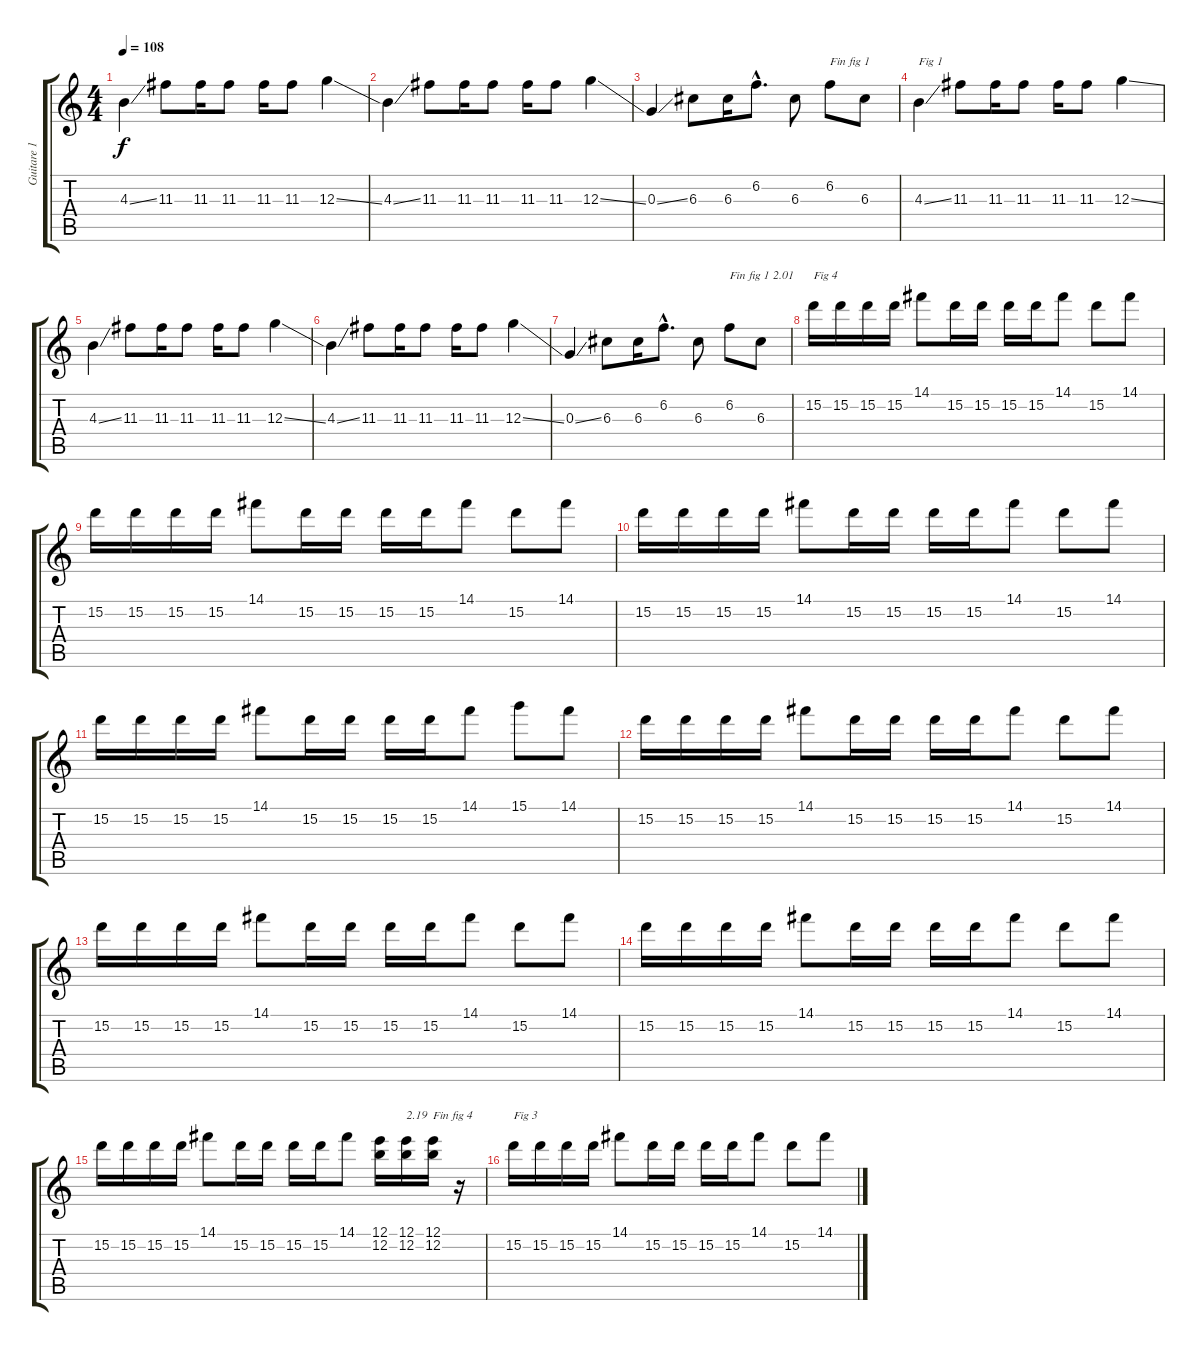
\track ("Guitare 1 *" "Guitare 1 ") {instrument distortionguitar}
\staff {score tabs}
\tuning (E4 B3 G3 D3 A2 E2) {hide}
\ts (4 4)
\tempo 108
\clef g2
\ks c
4.3{ss}.4{dy f} 11.3.8 11.3.16 11.3.8 11.3.16 11.3.8 12.3{ss}.4 |
4.3{ss}.4 11.3.8 11.3.16 11.3.8 11.3.16 11.3.8 12.3{ss}.4 |
0.3{ss}.4 6.3.8 6.3.16 6.2{hac}.8{d} 6.3.8 6.2.8{txt "Fin fig 1"} 6.3.8 |
4.3{ss}.4{txt "Fig 1"} 11.3.8 11.3.16 11.3.8 11.3.16 11.3.8 12.3{ss}.4 |
4.3{ss}.4 11.3.8 11.3.16 11.3.8 11.3.16 11.3.8 12.3{ss}.4 |
4.3{ss}.4 11.3.8 11.3.16 11.3.8 11.3.16 11.3.8 12.3{ss}.4 |
0.3{ss}.4 6.3.8 6.3.16 6.2{hac}.8{d} 6.3.8 6.2.8{txt "Fin fig 1"} 6.3.8{txt "    2.01"} |
15.2.16{txt "Fig 4"} 15.2.16 15.2.16 15.2.16 14.1.8 15.2.16 15.2.16 15.2.16 15.2.16 14.1.8 15.2.8 14.1.8 |
15.2.16 15.2.16 15.2.16 15.2.16 14.1.8 15.2.16 15.2.16 15.2.16 15.2.16 14.1.8 15.2.8 14.1.8 |
15.2.16 15.2.16 15.2.16 15.2.16 14.1.8 15.2.16 15.2.16 15.2.16 15.2.16 14.1.8 15.2.8 14.1.8 |
15.2.16 15.2.16 15.2.16 15.2.16 14.1.8 15.2.16 15.2.16 15.2.16 15.2.16 14.1.8 15.1.8 14.1.8 |
15.2.16 15.2.16 15.2.16 15.2.16 14.1.8 15.2.16 15.2.16 15.2.16 15.2.16 14.1.8 15.2.8 14.1.8 |
15.2.16 15.2.16 15.2.16 15.2.16 14.1.8 15.2.16 15.2.16 15.2.16 15.2.16 14.1.8 15.2.8 14.1.8 |
15.2.16 15.2.16 15.2.16 15.2.16 14.1.8 15.2.16 15.2.16 15.2.16 15.2.16 14.1.8 15.2.8 14.1.8 |
15.2.16 15.2.16 15.2.16 15.2.16 14.1.8 15.2.16 15.2.16 15.2.16 15.2.16 14.1.8 (12.1 12.2).16 (12.1 12.2).16{txt "2.19"} (12.1 12.2).16{txt "Fin fig 4"} r.16 |
15.2.16{txt "Fig 3"} 15.2.16 15.2.16 15.2.16 14.1.8 15.2.16 15.2.16 15.2.16 15.2.16 14.1.8 15.2.8 14.1.8
